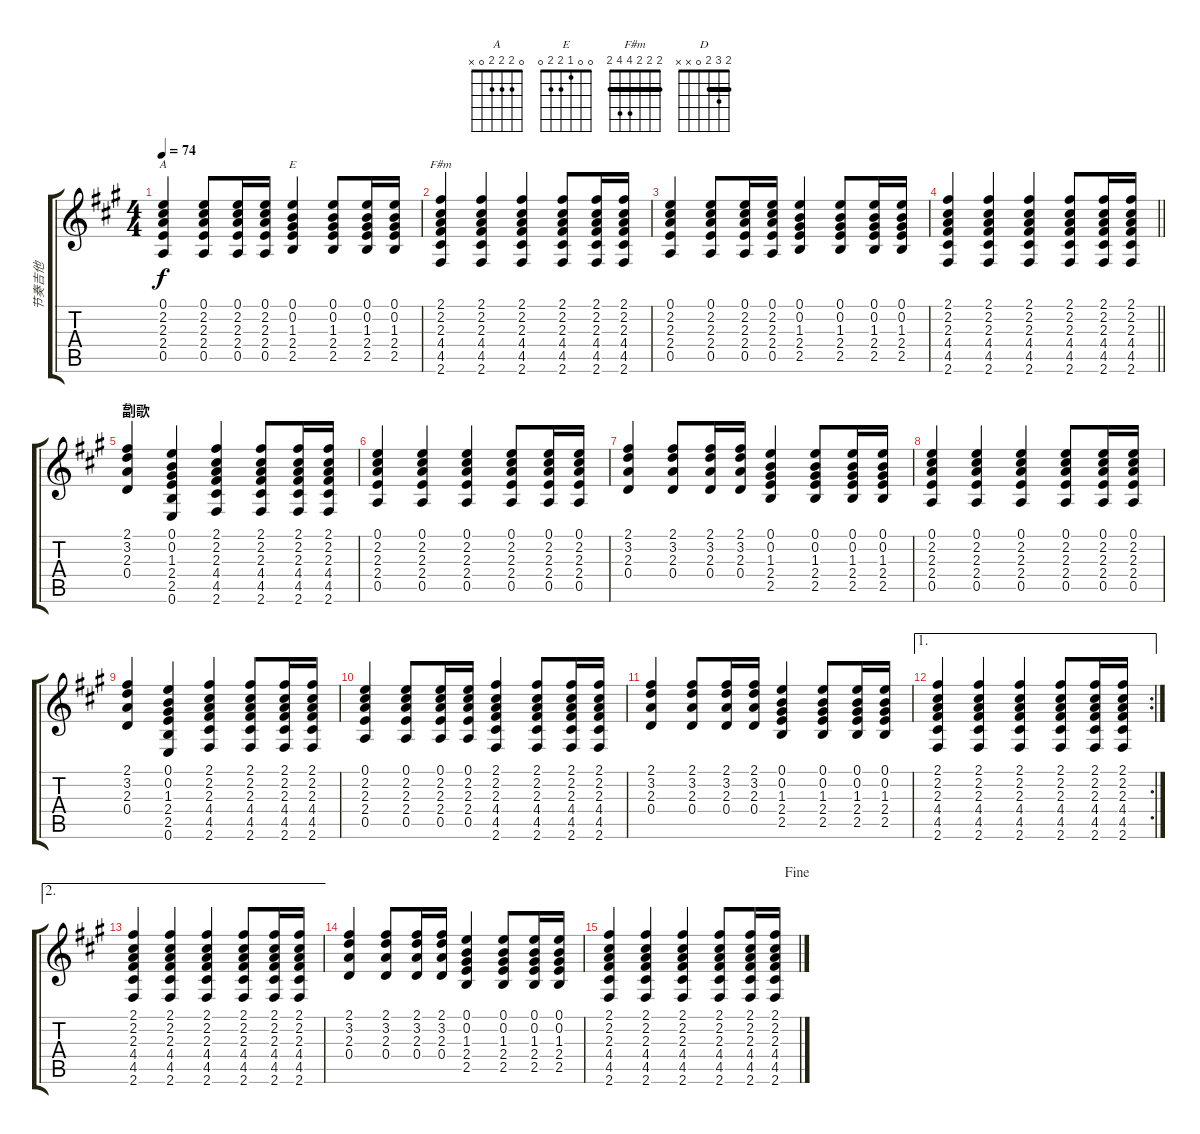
\track ("节奏吉他" "节奏吉他") {instrument acousticguitarsteel}
\staff {score tabs}
\tuning (E4 B3 G3 D3 A2 E2) {hide}
\chord ("A" 0 2 2 2 0 x)
\chord ("E" 0 0 1 2 2 0)
\chord ("F#m" 2 2 2 4 4 2) {barre 2}
\chord ("D" 2 3 2 0 x x) {barre 2}
\ts (4 4)
\tempo 74
\clef g2
\ks a
(0.1 2.2 2.3 2.4 0.5).4{ch "A" dy f} (0.1 2.2 2.3 2.4 0.5).8 (0.1 2.2 2.3 2.4 0.5).16 (0.1 2.2 2.3 2.4 0.5).16 (0.1 0.2 1.3 2.4 2.5).4{ch "E"} (0.1 0.2 1.3 2.4 2.5).8 (0.1 0.2 1.3 2.4 2.5).16 (0.1 0.2 1.3 2.4 2.5).16 |
(2.1 2.2 2.3 4.4 4.5 2.6).4{ch "F#m"} (2.1 2.2 2.3 4.4 4.5 2.6).4 (2.1 2.2 2.3 4.4 4.5 2.6).4 (2.1 2.2 2.3 4.4 4.5 2.6).8 (2.1 2.2 2.3 4.4 4.5 2.6).16 (2.1 2.2 2.3 4.4 4.5 2.6).16 |
(0.1 2.2 2.3 2.4 0.5).4 (0.1 2.2 2.3 2.4 0.5).8 (0.1 2.2 2.3 2.4 0.5).16 (0.1 2.2 2.3 2.4 0.5).16 (0.1 0.2 1.3 2.4 2.5).4 (0.1 0.2 1.3 2.4 2.5).8 (0.1 0.2 1.3 2.4 2.5).16 (0.1 0.2 1.3 2.4 2.5).16 |
\barLineRight lightlight
(2.1 2.2 2.3 4.4 4.5 2.6).4 (2.1 2.2 2.3 4.4 4.5 2.6).4 (2.1 2.2 2.3 4.4 4.5 2.6).4 (2.1 2.2 2.3 4.4 4.5 2.6).8 (2.1 2.2 2.3 4.4 4.5 2.6).16 (2.1 2.2 2.3 4.4 4.5 2.6).16 |
\section ("" "副歌")
(2.1 3.2 2.3 0.4).4{ch "D"} (0.1 0.2 1.3 2.4 2.5 0.6).4 (2.1 2.2 2.3 4.4 4.5 2.6).4 (2.1 2.2 2.3 4.4 4.5 2.6).8 (2.1 2.2 2.3 4.4 4.5 2.6).16 (2.1 2.2 2.3 4.4 4.5 2.6).16 |
(0.1 2.2 2.3 2.4 0.5).4 (0.1 2.2 2.3 2.4 0.5).4 (0.1 2.2 2.3 2.4 0.5).4 (0.1 2.2 2.3 2.4 0.5).8 (0.1 2.2 2.3 2.4 0.5).16 (0.1 2.2 2.3 2.4 0.5).16 |
(2.1 3.2 2.3 0.4).4 (2.1 3.2 2.3 0.4).8 (2.1 3.2 2.3 0.4).16 (2.1 3.2 2.3 0.4).16 (0.1 0.2 1.3 2.4 2.5).4 (0.1 0.2 1.3 2.4 2.5).8 (0.1 0.2 1.3 2.4 2.5).16 (0.1 0.2 1.3 2.4 2.5).16 |
(0.1 2.2 2.3 2.4 0.5).4 (0.1 2.2 2.3 2.4 0.5).4 (0.1 2.2 2.3 2.4 0.5).4 (0.1 2.2 2.3 2.4 0.5).8 (0.1 2.2 2.3 2.4 0.5).16 (0.1 2.2 2.3 2.4 0.5).16 |
(2.1 3.2 2.3 0.4).4 (0.1 0.2 1.3 2.4 2.5 0.6).4 (2.1 2.2 2.3 4.4 4.5 2.6).4 (2.1 2.2 2.3 4.4 4.5 2.6).8 (2.1 2.2 2.3 4.4 4.5 2.6).16 (2.1 2.2 2.3 4.4 4.5 2.6).16 |
(0.1 2.2 2.3 2.4 0.5).4 (0.1 2.2 2.3 2.4 0.5).8 (0.1 2.2 2.3 2.4 0.5).16 (0.1 2.2 2.3 2.4 0.5).16 (2.1 2.2 2.3 4.4 4.5 2.6).4 (2.1 2.2 2.3 4.4 4.5 2.6).8 (2.1 2.2 2.3 4.4 4.5 2.6).16 (2.1 2.2 2.3 4.4 4.5 2.6).16 |
(2.1 3.2 2.3 0.4).4 (2.1 3.2 2.3 0.4).8 (2.1 3.2 2.3 0.4).16 (2.1 3.2 2.3 0.4).16 (0.1 0.2 1.3 2.4 2.5).4 (0.1 0.2 1.3 2.4 2.5).8 (0.1 0.2 1.3 2.4 2.5).16 (0.1 0.2 1.3 2.4 2.5).16 |
\ae 1
\rc 2
(2.1 2.2 2.3 4.4 4.5 2.6).4 (2.1 2.2 2.3 4.4 4.5 2.6).4 (2.1 2.2 2.3 4.4 4.5 2.6).4 (2.1 2.2 2.3 4.4 4.5 2.6).8 (2.1 2.2 2.3 4.4 4.5 2.6).16 (2.1 2.2 2.3 4.4 4.5 2.6).16 |
\ae 2
(2.1 2.2 2.3 4.4 4.5 2.6).4 (2.1 2.2 2.3 4.4 4.5 2.6).4 (2.1 2.2 2.3 4.4 4.5 2.6).4 (2.1 2.2 2.3 4.4 4.5 2.6).8 (2.1 2.2 2.3 4.4 4.5 2.6).16 (2.1 2.2 2.3 4.4 4.5 2.6).16 |
(2.1 3.2 2.3 0.4).4 (2.1 3.2 2.3 0.4).8 (2.1 3.2 2.3 0.4).16 (2.1 3.2 2.3 0.4).16 (0.1 0.2 1.3 2.4 2.5).4 (0.1 0.2 1.3 2.4 2.5).8 (0.1 0.2 1.3 2.4 2.5).16 (0.1 0.2 1.3 2.4 2.5).16 |
\jump fine
(2.1 2.2 2.3 4.4 4.5 2.6).4{txt ""} (2.1 2.2 2.3 4.4 4.5 2.6).4 (2.1 2.2 2.3 4.4 4.5 2.6).4 (2.1 2.2 2.3 4.4 4.5 2.6).8 (2.1 2.2 2.3 4.4 4.5 2.6).16 (2.1 2.2 2.3 4.4 4.5 2.6).16
